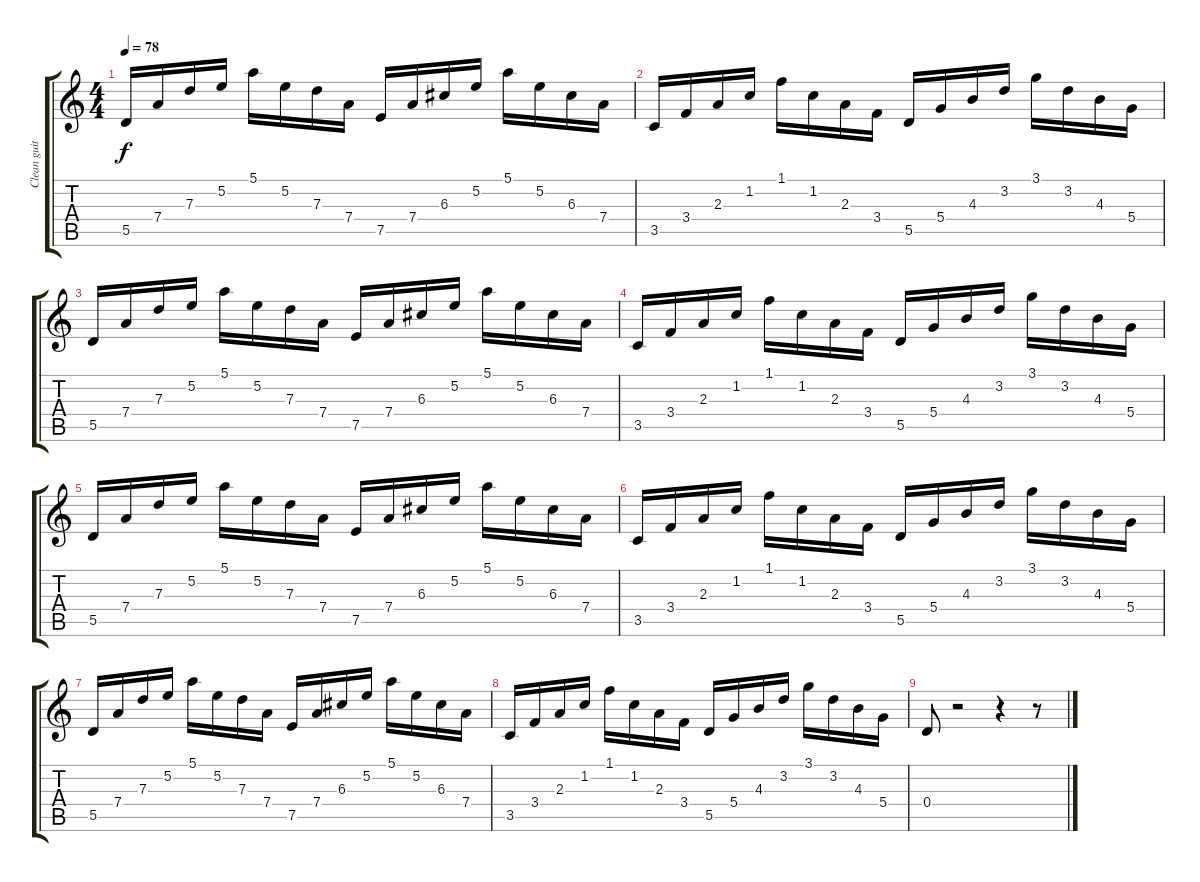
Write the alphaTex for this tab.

\track ("Clean guitar" "Clean guit") {instrument electricguitarclean}
\staff {score tabs}
\tuning (E4 B3 G3 D3 A2 E2) {hide}
\ts (4 4)
\tempo 78
\clef g2
\ks c
5.5.16{dy f} 7.4.16 7.3.16 5.2.16 5.1.16 5.2.16 7.3.16 7.4.16 7.5.16 7.4.16 6.3.16 5.2.16 5.1.16 5.2.16 6.3.16 7.4.16 |
3.5.16 3.4.16 2.3.16 1.2.16 1.1.16 1.2.16 2.3.16 3.4.16 5.5.16 5.4.16 4.3.16 3.2.16 3.1.16 3.2.16 4.3.16 5.4.16 |
5.5.16 7.4.16 7.3.16 5.2.16 5.1.16 5.2.16 7.3.16 7.4.16 7.5.16 7.4.16 6.3.16 5.2.16 5.1.16 5.2.16 6.3.16 7.4.16 |
3.5.16 3.4.16 2.3.16 1.2.16 1.1.16 1.2.16 2.3.16 3.4.16 5.5.16 5.4.16 4.3.16 3.2.16 3.1.16 3.2.16 4.3.16 5.4.16 |
5.5.16 7.4.16 7.3.16 5.2.16 5.1.16 5.2.16 7.3.16 7.4.16 7.5.16 7.4.16 6.3.16 5.2.16 5.1.16 5.2.16 6.3.16 7.4.16 |
3.5.16 3.4.16 2.3.16 1.2.16 1.1.16 1.2.16 2.3.16 3.4.16 5.5.16 5.4.16 4.3.16 3.2.16 3.1.16 3.2.16 4.3.16 5.4.16 |
5.5.16 7.4.16 7.3.16 5.2.16 5.1.16 5.2.16 7.3.16 7.4.16 7.5.16 7.4.16 6.3.16 5.2.16 5.1.16 5.2.16 6.3.16 7.4.16 |
3.5.16 3.4.16 2.3.16 1.2.16 1.1.16 1.2.16 2.3.16 3.4.16 5.5.16 5.4.16 4.3.16 3.2.16 3.1.16 3.2.16 4.3.16 5.4.16 |
0.4.8 r.2 r.4 r.8
